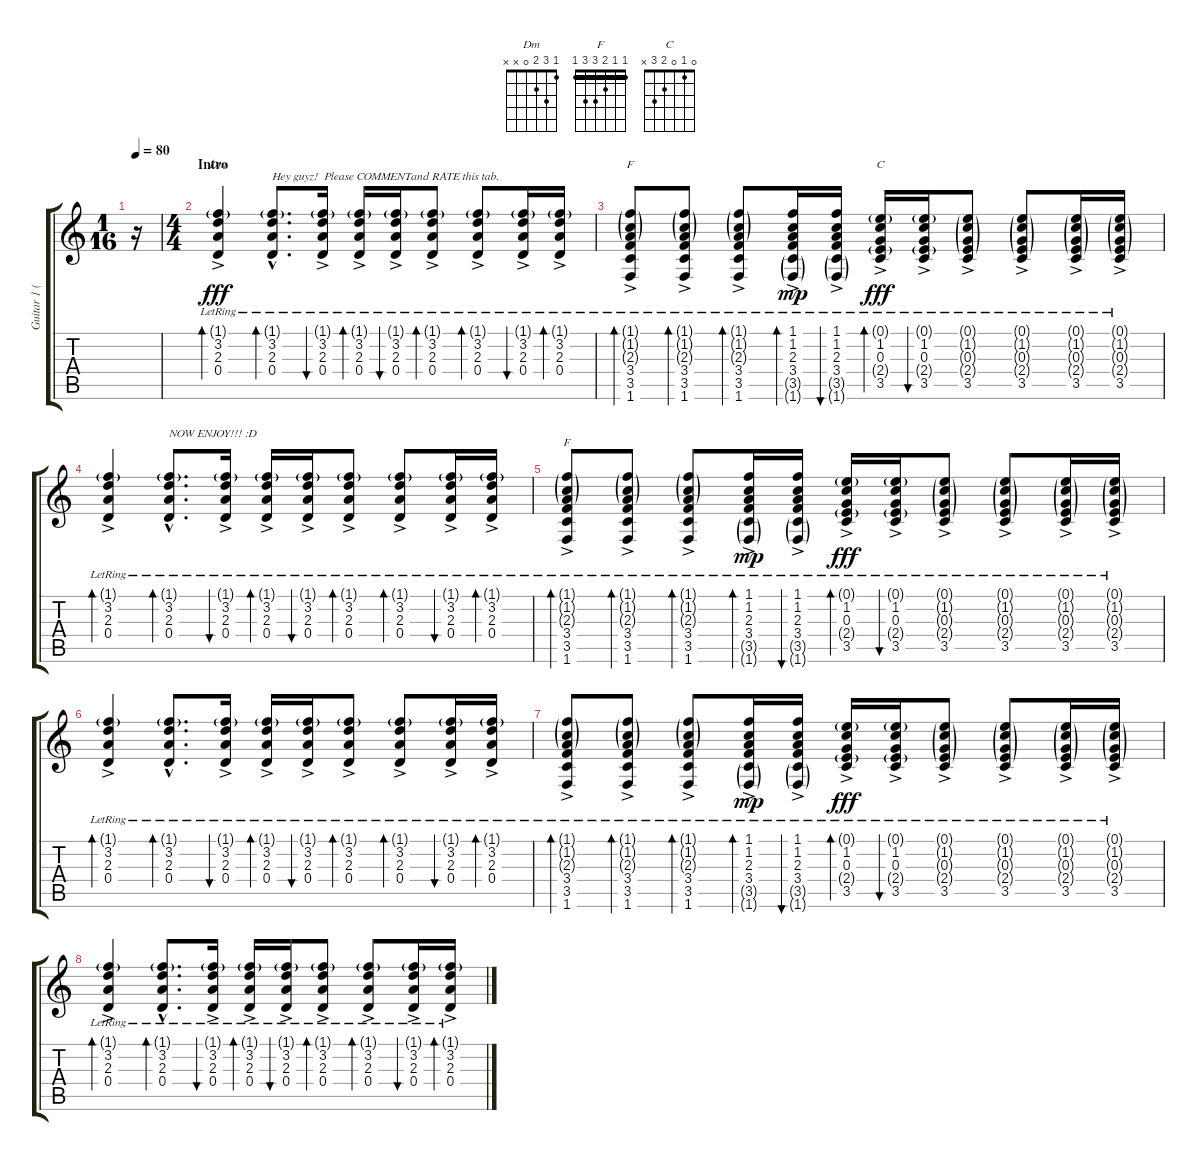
\track ("Guitar 1 (Craig Wood)" "Guitar 1 (") {instrument acousticguitarnylon}
\staff {score tabs}
\tuning (E4 B3 G3 D3 A2 E2) {hide}
\chord ("Dm" 1 3 2 0 x x)
\chord ("F" x x x x x x)
\chord ("C" 0 1 0 2 3 x)
\chord ("F" 1 1 2 3 3 1) {barre 1}
\ts (1 16)
\tempo 80
\clef g2
\ks c
r.16{dy fff instrument acousticguitarnylon} |
\ts (4 4)
\section ("" "Intro")
(1.1{g lr} 3.2{ac lr} 2.3{ac lr} 0.4{ac lr}).4{bd 60 ch "Dm"} (1.1{g hac lr} 3.2{hac lr} 2.3{hac lr} 0.4{hac lr}).8{d bd 30 txt "Hey guyz!  Please COMMENTand RATE this tab."} (1.1{g lr} 3.2{lr} 2.3{lr} 0.4{ac lr}).16{bu 30} (1.1{g lr} 3.2{lr} 2.3{lr} 0.4{ac lr}).16{bd 30} (1.1{g lr} 3.2{lr} 2.3{lr} 0.4{ac lr}).16{bu 30} (1.1{g lr} 3.2{lr} 2.3{lr} 0.4{ac lr}).8{bd 30} (1.1{g lr} 3.2{lr} 2.3{lr} 0.4{ac lr}).8{bd 30} (1.1{g lr} 3.2{lr} 2.3{lr} 0.4{ac lr}).16{bu 30} (1.1{g lr} 3.2{lr} 2.3{lr} 0.4{ac lr}).16{bd 30} |
(1.1{g lr} 1.2{g lr} 2.3{g lr} 3.4 3.5{lr} 1.6{ac lr}).8{bd 30 ch "F"} (1.1{g lr} 1.2{g lr} 2.3{g lr} 3.4{lr} 3.5{lr} 1.6{ac lr}).8{bd 30} (1.1{g lr} 1.2{g lr} 2.3{g lr} 3.4{lr} 3.5{lr} 1.6{ac lr}).8{bd 30} (1.1{lr} 1.2{lr} 2.3{lr} 3.4{ac lr} 3.5{g lr} 1.6{g lr}).16{bd 30 dy mp} (1.1{lr} 1.2{lr} 2.3{lr} 3.4{ac lr} 3.5{g lr} 1.6{g lr}).16{bu 30} (0.1{g lr} 1.2{lr} 0.3{lr} 2.4{g lr} 3.5{ac lr}).16{bd 30 ch "C" dy fff} (0.1{g lr} 1.2{lr} 0.3{lr} 2.4{g lr} 3.5{ac lr}).16{bu 30} (0.1{g lr} 1.2{g lr} 0.3{g lr} 2.4{g lr} 3.5{ac lr}).8 (0.1{g lr} 1.2{g lr} 0.3{g lr} 2.4{g lr} 3.5{ac lr}).8 (0.1{g lr} 1.2{g lr} 0.3{g lr} 2.4{g lr} 3.5{ac lr}).16 (0.1{g lr} 1.2{g lr} 0.3{g lr} 2.4{g lr} 3.5{ac}).16 |
(1.1{g lr} 3.2{lr} 2.3{lr} 0.4{ac lr}).4{bd 60} (1.1{g hac lr} 3.2{hac lr} 2.3{hac lr} 0.4{hac lr}).8{d bd 30 txt "NOW ENJOY!!! :D"} (1.1{g lr} 3.2{lr} 2.3{lr} 0.4{ac lr}).16{bu 30} (1.1{g lr} 3.2{lr} 2.3{lr} 0.4{ac lr}).16{bd 30} (1.1{g lr} 3.2{lr} 2.3{lr} 0.4{ac lr}).16{bu 30} (1.1{g lr} 3.2{lr} 2.3{lr} 0.4{ac lr}).8{bd 30} (1.1{g lr} 3.2{lr} 2.3{lr} 0.4{ac lr}).8{bd 30} (1.1{g lr} 3.2{lr} 2.3{lr} 0.4{ac lr}).16{bu 30} (1.1{g lr} 3.2{lr} 2.3{lr} 0.4{ac lr}).16{bd 30} |
(1.1{g lr} 1.2{g lr} 2.3{g lr} 3.4 3.5{lr} 1.6{ac lr}).8{bd 30 ch "F"} (1.1{g lr} 1.2{g lr} 2.3{g lr} 3.4{lr} 3.5{lr} 1.6{ac lr}).8{bd 30} (1.1{g lr} 1.2{g lr} 2.3{g lr} 3.4{lr} 3.5{lr} 1.6{ac lr}).8{bd 30} (1.1{lr} 1.2{lr} 2.3{lr} 3.4{ac lr} 3.5{g lr} 1.6{g lr}).16{bd 30 dy mp} (1.1{lr} 1.2{lr} 2.3{lr} 3.4{ac lr} 3.5{g lr} 1.6{g lr}).16{bu 30} (0.1{g lr} 1.2{lr} 0.3{lr} 2.4{g lr} 3.5{ac lr}).16{bd 30 dy fff} (0.1{g lr} 1.2{lr} 0.3{lr} 2.4{g lr} 3.5{ac lr}).16{bu 30} (0.1{g lr} 1.2{g lr} 0.3{g lr} 2.4{g lr} 3.5{ac lr}).8 (0.1{g lr} 1.2{g lr} 0.3{g lr} 2.4{g lr} 3.5{ac lr}).8 (0.1{g lr} 1.2{g lr} 0.3{g lr} 2.4{g lr} 3.5{ac lr}).16 (0.1{g lr} 1.2{g lr} 0.3{g lr} 2.4{g lr} 3.5{ac}).16 |
(1.1{g lr} 3.2{ac lr} 2.3{ac lr} 0.4{ac lr}).4{bd 60} (1.1{g hac lr} 3.2{hac lr} 2.3{hac lr} 0.4{hac lr}).8{d bd 30} (1.1{g lr} 3.2{lr} 2.3{lr} 0.4{ac lr}).16{bu 30} (1.1{g lr} 3.2{lr} 2.3{lr} 0.4{ac lr}).16{bd 30} (1.1{g lr} 3.2{lr} 2.3{lr} 0.4{ac lr}).16{bu 30} (1.1{g lr} 3.2{lr} 2.3{lr} 0.4{ac lr}).8{bd 30} (1.1{g lr} 3.2{lr} 2.3{lr} 0.4{ac lr}).8{bd 30} (1.1{g lr} 3.2{lr} 2.3{lr} 0.4{ac lr}).16{bu 30} (1.1{g lr} 3.2{lr} 2.3{lr} 0.4{ac lr}).16{bd 30} |
(1.1{g lr} 1.2{g lr} 2.3{g lr} 3.4 3.5{lr} 1.6{ac lr}).8{bd 30} (1.1{g lr} 1.2{g lr} 2.3{g lr} 3.4{lr} 3.5{lr} 1.6{ac lr}).8{bd 30} (1.1{g lr} 1.2{g lr} 2.3{g lr} 3.4{lr} 3.5{lr} 1.6{ac lr}).8{bd 30} (1.1{lr} 1.2{lr} 2.3{lr} 3.4{ac lr} 3.5{g lr} 1.6{g lr}).16{bd 30 dy mp} (1.1{lr} 1.2{lr} 2.3{lr} 3.4{ac lr} 3.5{g lr} 1.6{g lr}).16{bu 30} (0.1{g lr} 1.2{lr} 0.3{lr} 2.4{g lr} 3.5{ac lr}).16{bd 30 dy fff} (0.1{g lr} 1.2{lr} 0.3{lr} 2.4{g lr} 3.5{ac lr}).16{bu 30} (0.1{g lr} 1.2{g lr} 0.3{g lr} 2.4{g lr} 3.5{ac lr}).8 (0.1{g lr} 1.2{g lr} 0.3{g lr} 2.4{g lr} 3.5{ac lr}).8 (0.1{g lr} 1.2{g lr} 0.3{g lr} 2.4{g lr} 3.5{ac lr}).16 (0.1{g lr} 1.2{g lr} 0.3{g lr} 2.4{g lr} 3.5{ac}).16 |
(1.1{g lr} 3.2{lr} 2.3{lr} 0.4{ac lr}).4{bd 60} (1.1{g hac lr} 3.2{hac lr} 2.3{hac lr} 0.4{hac lr}).8{d bd 30} (1.1{g lr} 3.2{lr} 2.3{lr} 0.4{ac lr}).16{bu 30} (1.1{g lr} 3.2{lr} 2.3{lr} 0.4{ac lr}).16{bd 30} (1.1{g lr} 3.2{lr} 2.3{lr} 0.4{ac lr}).16{bu 30} (1.1{g lr} 3.2{lr} 2.3{lr} 0.4{ac lr}).8{bd 30} (1.1{g lr} 3.2{lr} 2.3{lr} 0.4{ac lr}).8{bd 30} (1.1{g lr} 3.2{lr} 2.3{lr} 0.4{ac lr}).16{bu 30} (1.1{g lr} 3.2{lr} 2.3{lr} 0.4{ac lr}).16{bd 30}
